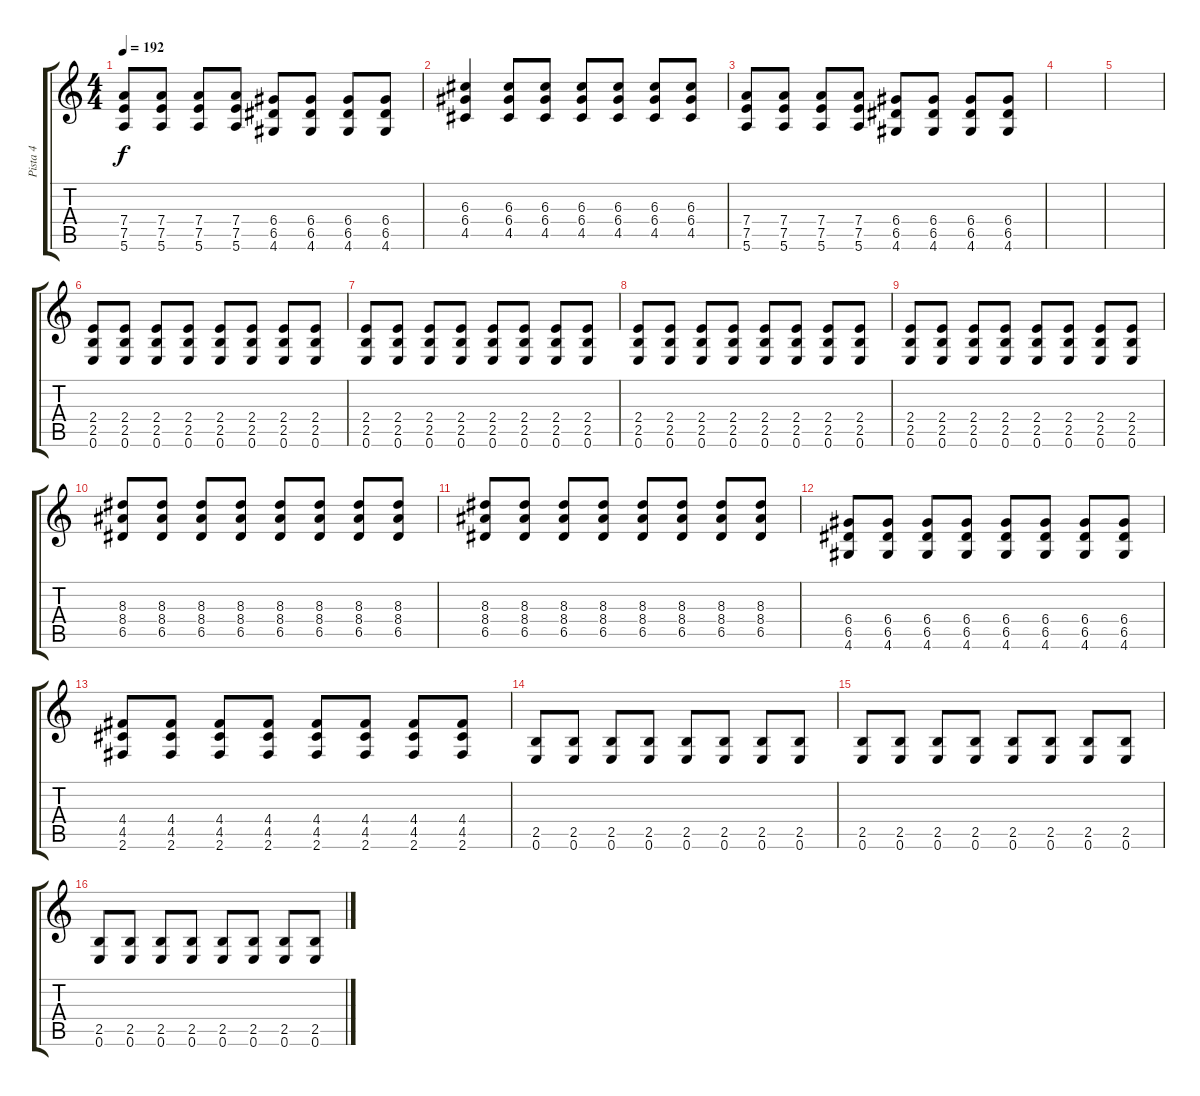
\track ("Pista 4" "Pista 4") {instrument overdrivenguitar}
\staff {score tabs}
\tuning (E4 B3 G3 D3 A2 E2) {hide}
\ts (4 4)
\tempo 192
\clef g2
\ks c
(7.4 7.5 5.6).8{dy f} (7.4 7.5 5.6).8 (7.4 7.5 5.6).8 (7.4 7.5 5.6).8 (6.4 6.5 4.6).8 (6.4 6.5 4.6).8 (6.4 6.5 4.6).8 (6.4 6.5 4.6).8 |
(6.3 6.4 4.5).4 (6.3 6.4 4.5).8 (6.3 6.4 4.5).8 (6.3 6.4 4.5).8 (6.3 6.4 4.5).8 (6.3 6.4 4.5).8 (6.3 6.4 4.5).8 |
(7.4 7.5 5.6).8 (7.4 7.5 5.6).8 (7.4 7.5 5.6).8 (7.4 7.5 5.6).8 (6.4 6.5 4.6).8 (6.4 6.5 4.6).8 (6.4 6.5 4.6).8 (6.4 6.5 4.6).8 |
|
|
(2.4 2.5 0.6).8 (2.4 2.5 0.6).8 (2.4 2.5 0.6).8 (2.4 2.5 0.6).8 (2.4 2.5 0.6).8 (2.4 2.5 0.6).8 (2.4 2.5 0.6).8 (2.4 2.5 0.6).8 |
(2.4 2.5 0.6).8 (2.4 2.5 0.6).8 (2.4 2.5 0.6).8 (2.4 2.5 0.6).8 (2.4 2.5 0.6).8 (2.4 2.5 0.6).8 (2.4 2.5 0.6).8 (2.4 2.5 0.6).8 |
(2.4 2.5 0.6).8 (2.4 2.5 0.6).8 (2.4 2.5 0.6).8 (2.4 2.5 0.6).8 (2.4 2.5 0.6).8 (2.4 2.5 0.6).8 (2.4 2.5 0.6).8 (2.4 2.5 0.6).8 |
(2.4 2.5 0.6).8 (2.4 2.5 0.6).8 (2.4 2.5 0.6).8 (2.4 2.5 0.6).8 (2.4 2.5 0.6).8 (2.4 2.5 0.6).8 (2.4 2.5 0.6).8 (2.4 2.5 0.6).8 |
(8.3 8.4 6.5).8 (8.3 8.4 6.5).8 (8.3 8.4 6.5).8 (8.3 8.4 6.5).8 (8.3 8.4 6.5).8 (8.3 8.4 6.5).8 (8.3 8.4 6.5).8 (8.3 8.4 6.5).8 |
(8.3 8.4 6.5).8 (8.3 8.4 6.5).8 (8.3 8.4 6.5).8 (8.3 8.4 6.5).8 (8.3 8.4 6.5).8 (8.3 8.4 6.5).8 (8.3 8.4 6.5).8 (8.3 8.4 6.5).8 |
(6.4 6.5 4.6).8 (6.4 6.5 4.6).8 (6.4 6.5 4.6).8 (6.4 6.5 4.6).8 (6.4 6.5 4.6).8 (6.4 6.5 4.6).8 (6.4 6.5 4.6).8 (6.4 6.5 4.6).8 |
(4.4 4.5 2.6).8 (4.4 4.5 2.6).8 (4.4 4.5 2.6).8 (4.4 4.5 2.6).8 (4.4 4.5 2.6).8 (4.4 4.5 2.6).8 (4.4 4.5 2.6).8 (4.4 4.5 2.6).8 |
(2.5 0.6).8 (2.5 0.6).8 (2.5 0.6).8 (2.5 0.6).8 (2.5 0.6).8 (2.5 0.6).8 (2.5 0.6).8 (2.5 0.6).8 |
(2.5 0.6).8 (2.5 0.6).8 (2.5 0.6).8 (2.5 0.6).8 (2.5 0.6).8 (2.5 0.6).8 (2.5 0.6).8 (2.5 0.6).8 |
(2.5 0.6).8 (2.5 0.6).8 (2.5 0.6).8 (2.5 0.6).8 (2.5 0.6).8 (2.5 0.6).8 (2.5 0.6).8 (2.5 0.6).8
